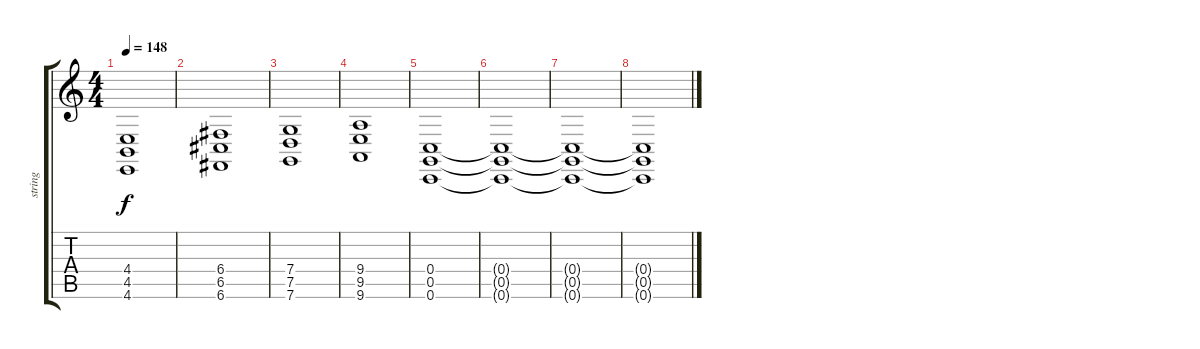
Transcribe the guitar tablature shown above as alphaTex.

\track ("string" "string") {instrument stringensemble1}
\staff {score tabs}
\tuning (E4 C4 G3 C3 G2 C2) {hide}
\ts (4 4)
\tempo 148
\clef g2
\ks c
(4.4 4.5 4.6).1{dy f} |
(6.4 6.5 6.6).1 |
(7.4 7.5 7.6).1 |
(9.4 9.5 9.6).1 |
(0.4 0.5 0.6).1 |
(0.4{t} 0.5{t} 0.6{t}).1 |
(0.4{t} 0.5{t} 0.6{t}).1 |
(0.4{t} 0.5{t} 0.6{t}).1
